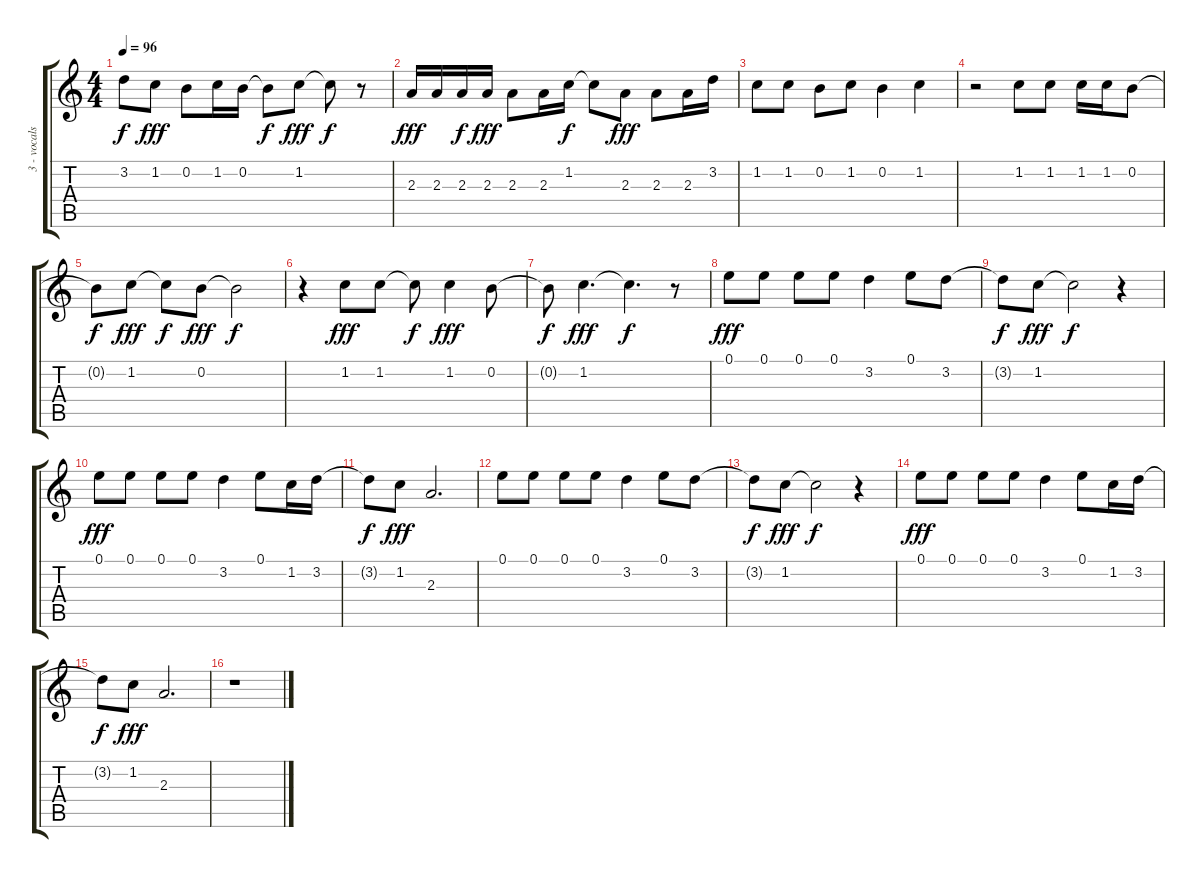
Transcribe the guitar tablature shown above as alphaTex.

\track ("3 - vocals" "3 - vocals") {instrument electricguitarclean}
\staff {score tabs}
\tuning (E4 B3 G3 D3 A2 E2) {hide}
\ts (4 4)
\tempo 96
\clef g2
\ks c
3.2{t}.8{dy f} 1.2.8{dy fff} 0.2.8 1.2.16 0.2.16 0.2{t}.8{dy f} 1.2.8{dy fff} 1.2{t}.8{dy f} r.8 |
2.3.16{dy fff} 2.3.16 2.3.16{dy f} 2.3.16{dy fff} 2.3.8 2.3.16 1.2.16{dy f} 1.2{t}.8 2.3.8{dy fff} 2.3.8 2.3.16 3.2.16 |
1.2.8 1.2.8 0.2.8 1.2.8 0.2.4 1.2.4 |
r.2 1.2.8 1.2.8 1.2.16 1.2.16 0.2.8 |
0.2{t}.8{dy f} 1.2.8{dy fff} 1.2{t}.8{dy f} 0.2.8{dy fff} 0.2{t}.2{dy f} |
r.4 1.2.8{dy fff} 1.2.8 1.2{t}.8{dy f} 1.2.4{dy fff} 0.2.8 |
0.2{t}.8{dy f} 1.2.4{d dy fff} 1.2{t}.4{d dy f} r.8 |
0.1.8{dy fff} 0.1.8 0.1.8 0.1.8 3.2.4 0.1.8 3.2.8 |
3.2{t}.8{dy f} 1.2.8{dy fff} 1.2{t}.2{dy f} r.4 |
0.1.8{dy fff} 0.1.8 0.1.8 0.1.8 3.2.4 0.1.8 1.2.16 3.2.16 |
3.2{t}.8{dy f} 1.2.8{dy fff} 2.3.2{d} |
0.1.8 0.1.8 0.1.8 0.1.8 3.2.4 0.1.8 3.2.8 |
3.2{t}.8{dy f} 1.2.8{dy fff} 1.2{t}.2{dy f} r.4 |
0.1.8{dy fff} 0.1.8 0.1.8 0.1.8 3.2.4 0.1.8 1.2.16 3.2.16 |
3.2{t}.8{dy f} 1.2.8{dy fff} 2.3.2{d} |
r.1
